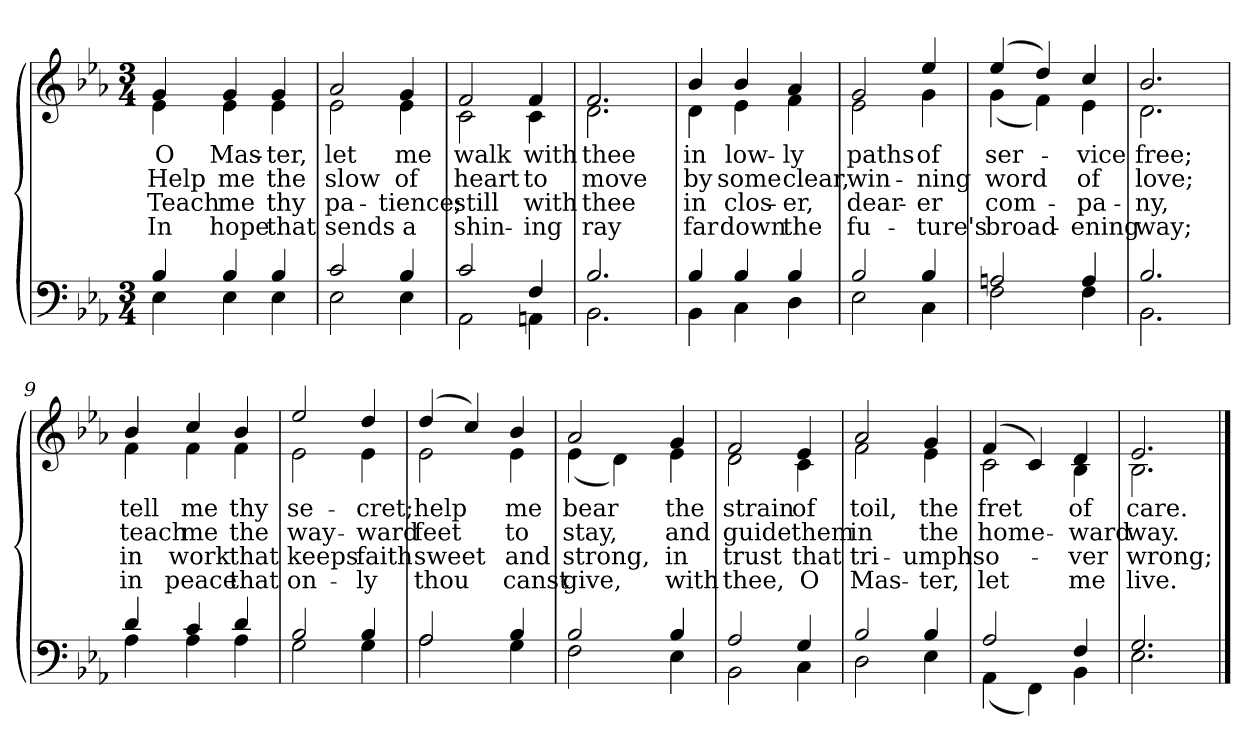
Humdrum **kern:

**kern	**kern	**text	**text	**text	**text
*part2	*part1	*part1	*part1	*part1	*part1
*staff2	*staff1	*staff1	*staff1	*staff1	*staff1
*clefF4	*clefG2	*	*	*	*
*k[b-e-a-]	*k[b-e-a-]	*	*	*	*
*M3/4	*M3/4	*	*	*	*
=1	=1	=1	=1	=1	=1
*^	*	*	*	*	*
!	!	!LO:TX:b:i:t=Verse	!	!	!	!
!	!	!	!LO:LY:b	!LO:LY:b	!LO:LY:b	!LO:LY:b
*	*	*^	*	*	*	*
4B-/	4E-\	4g/	4e-\	O	Help	Teach	In
!	!	!	!	!LO:LY:b	!LO:LY:b	!LO:LY:b	!LO:LY:b
4B-/	4E-\	4g/	4e-\	Mas-	me	me	hope
!	!	!	!	!LO:LY:b	!LO:LY:b	!LO:LY:b	!LO:LY:b
4B-/	4E-\	4g/	4e-\	-ter,	the	thy	that
=2	=2	=2	=2	=2	=2	=2	=2
!	!	!	!	!LO:LY:b	!LO:LY:b	!LO:LY:b	!LO:LY:b
2c/	2E-\	2a-/	2e-\	let	slow	pa-	sends
!	!	!	!	!LO:LY:b	!LO:LY:b	!LO:LY:b	!LO:LY:b
4B-/	4E-\	4g/	4e-\	me	of	-tience;	a
=3	=3	=3	=3	=3	=3	=3	=3
!	!	!	!	!LO:LY:b	!LO:LY:b	!LO:LY:b	!LO:LY:b
2c/	2AA-\	2f/	2c\	walk	heart	still	shin-
!	!	!	!	!LO:LY:b	!LO:LY:b	!LO:LY:b	!LO:LY:b
4F/	4AAni\	4f/	4c\	with	to	with	-ing
=4	=4	=4	=4	=4	=4	=4	=4
!	!	!	!	!LO:LY:b	!LO:LY:b	!LO:LY:b	!LO:LY:b
2.B-/	2.BB-\	2.f/	2.d\	thee	move	thee	ray
!!LO:LB:g=z	!!
=5	=5	=5	=5	=5	=5	=5	=5
!	!	!	!	!LO:LY:b	!LO:LY:b	!LO:LY:b	!LO:LY:b
4B-/	4BB-\	4b-/	4d\	in	by	in	far
!	!	!	!	!LO:LY:b	!LO:LY:b	!LO:LY:b	!LO:LY:b
4B-/	4C\	4b-/	4e-\	low-	some	clos-	down
!	!	!	!	!LO:LY:b	!LO:LY:b	!LO:LY:b	!LO:LY:b
4B-/	4D\	4a-/	4f\	-ly	clear,	-er,	the
=6	=6	=6	=6	=6	=6	=6	=6
!	!	!	!	!LO:LY:b	!LO:LY:b	!LO:LY:b	!LO:LY:b
2B-/	2E-\	2g/	2e-\	paths	win-	dear-	fu-
!	!	!	!	!LO:LY:b	!LO:LY:b	!LO:LY:b	!LO:LY:b
4B-/	4C\	4ee-/	4g\	of	-ning	-er	-ture's
=7	=7	=7	=7	=7	=7	=7	=7
!	!	!	!	!LO:LY:b	!LO:LY:b	!LO:LY:b	!LO:LY:b
2An/	2F\	(>4ee-/	(<4g\	ser-	word	com-	broad-
.	.	4dd/)	4f\)	.	.	.	.
!	!	!	!	!LO:LY:b	!LO:LY:b	!LO:LY:b	!LO:LY:b
4A/	4F\	4cc/	4e-\	-vice	of	-pa-	-ening
=8	=8	=8	=8	=8	=8	=8	=8
!	!	!	!	!LO:LY:b	!LO:LY:b	!LO:LY:b	!LO:LY:b
2.B-/	2.BB-\	2.b-/	2.d\	free;	love;	-ny,	way;
!!LO:LB:g=z	!!
=9	=9	=9	=9	=9	=9	=9	=9
!	!	!	!	!LO:LY:b	!LO:LY:b	!LO:LY:b	!LO:LY:b
4d/	4A-i\	4b-/	4f\	tell	teach	in	in
!	!	!	!	!LO:LY:b	!LO:LY:b	!LO:LY:b	!LO:LY:b
4c/	4A-\	4cc/	4f\	me	me	work	peace
!	!	!	!	!LO:LY:b	!LO:LY:b	!LO:LY:b	!LO:LY:b
4d/	4A-\	4b-/	4f\	thy	the	that	that
=10	=10	=10	=10	=10	=10	=10	=10
!	!	!	!	!LO:LY:b	!LO:LY:b	!LO:LY:b	!LO:LY:b
2B-/	2G\	2ee-/	2e-\	se-	way-	keeps	on-
!	!	!	!	!LO:LY:b	!LO:LY:b	!LO:LY:b	!LO:LY:b
4B-/	4G\	4dd/	4e-\	-cret;	-ward	faith	-ly
=11	=11	=11	=11	=11	=11	=11	=11
!	!	!	!	!LO:LY:b	!LO:LY:b	!LO:LY:b	!LO:LY:b
2A-/	2A-\	(>4dd/	2e-\	help	feet	sweet	thou
.	.	4cc/)	.	.	.	.	.
!	!	!	!	!LO:LY:b	!LO:LY:b	!LO:LY:b	!LO:LY:b
4B-/	4G\	4b-/	4e-\	me	to	and	canst
=12	=12	=12	=12	=12	=12	=12	=12
!	!	!	!	!LO:LY:b	!LO:LY:b	!LO:LY:b	!LO:LY:b
2B-/	2F\	2a-/	(<4e-\	bear	stay,	strong,	give,
.	.	.	4d\)	.	.	.	.
!!LO:LB:g=z	!!
=13-	=13-	=13-	=13-	=13-	=13-	=13-	=13-
!	!	!	!	!LO:LY:b	!LO:LY:b	!LO:LY:b	!LO:LY:b
4B-/	4E-\	4g/	4e-\	the	and	in	with
=14	=14	=14	=14	=14	=14	=14	=14
!	!	!	!	!LO:LY:b	!LO:LY:b	!LO:LY:b	!LO:LY:b
2A-/	2BB-\	2f/	2d\	strain	guide	trust	thee,
!	!	!	!	!LO:LY:b	!LO:LY:b	!LO:LY:b	!LO:LY:b
4G/	4C\	4e-/	4c\	of	them	that	O
=15	=15	=15	=15	=15	=15	=15	=15
!	!	!	!	!LO:LY:b	!LO:LY:b	!LO:LY:b	!LO:LY:b
2B-/	2D\	2a-/	2f\	toil,	in	tri-	Mas-
!	!	!	!	!LO:LY:b	!LO:LY:b	!LO:LY:b	!LO:LY:b
4B-/	4E-\	4g/	4e-\	the	the	-umphs	-ter,
=16	=16	=16	=16	=16	=16	=16	=16
!	!	!	!	!LO:LY:b	!LO:LY:b	!LO:LY:b	!LO:LY:b
2A-/	(<4AA-\	(>4f/	2c\	fret	home-	o-	let
.	4FF\)	4c/)	.	.	.	.	.
!	!	!	!	!LO:LY:b	!LO:LY:b	!LO:LY:b	!LO:LY:b
4F/	4BB-\	4d/	4B-\	of	-ward	-ver	me
=17	=17	=17	=17	=17	=17	=17	=17
!	!	!	!	!LO:LY:b	!LO:LY:b	!LO:LY:b	!LO:LY:b
2.G/	2.E-\	2.e-/	2.B-\	care.	way.	wrong;	live.
*v	*v	*	*	*	*	*	*
*	*v	*v	*	*	*	*
==	==	==	==	==	==
*-	*-	*-	*-	*-	*-
